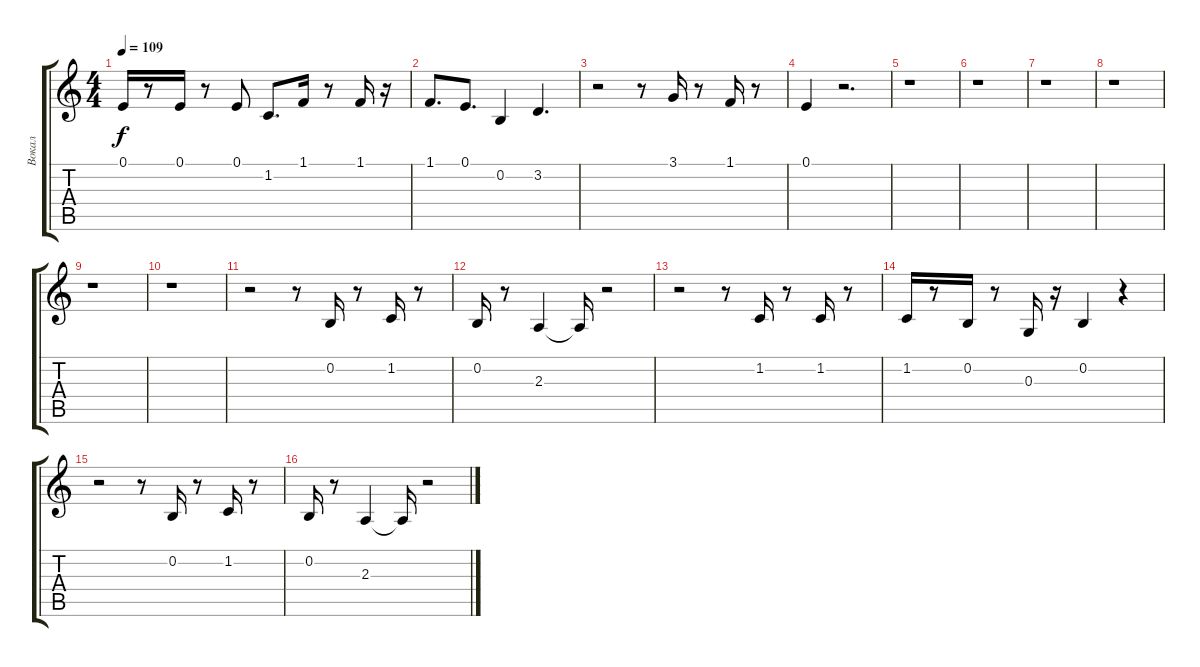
\track ("Вокал" "Вокал") {instrument pad1newage}
\staff {score tabs}
\tuning (E4 B3 G3 D3 A2 E2) {hide}
\ts (4 4)
\tempo 109
\clef g2
\ks c
0.1.16{dy f} r.8 0.1.16 r.8 0.1.8 1.2.8{d} 1.1.16 r.8 1.1.16 r.16 |
1.1.8{d} 0.1.8{d} 0.2.4 3.2.4{d} |
r.2 r.8 3.1.16 r.8 1.1.16 r.8 |
0.1.4 r.2{d} |
r.1 |
r.1 |
r.1 |
r.1 |
r.1 |
r.1 |
r.2 r.8 0.2.16 r.8 1.2.16 r.8 |
0.2.16 r.8 2.3.4 2.3{t}.16 r.2 |
r.2 r.8 1.2.16 r.8 1.2.16 r.8 |
1.2.16 r.8 0.2.16 r.8 0.3.16 r.16 0.2.4 r.4 |
r.2 r.8 0.2.16 r.8 1.2.16 r.8 |
0.2.16 r.8 2.3.4 2.3{t}.16 r.2
